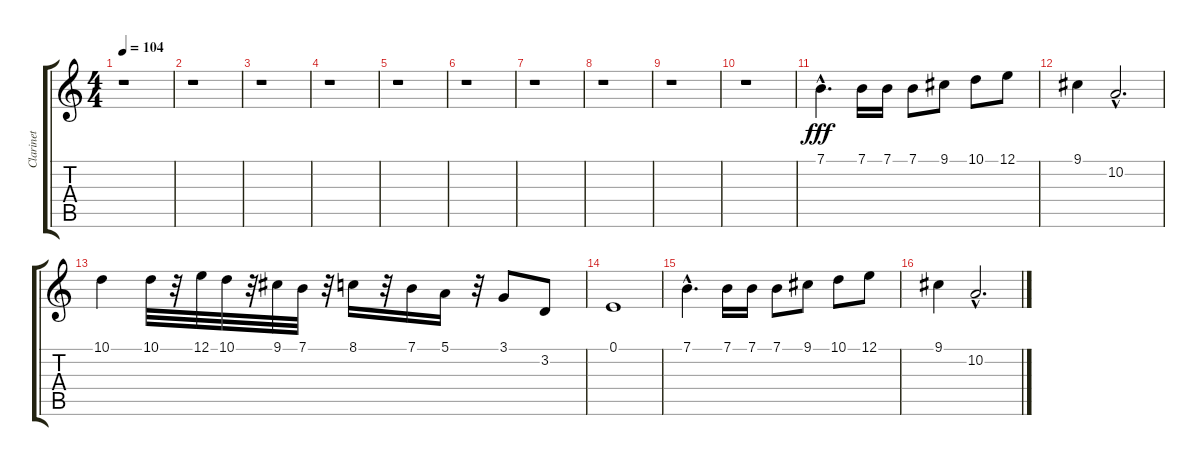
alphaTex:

\track ("Clarinet" "Clarinet") {instrument clarinet}
\staff {score tabs}
\tuning (E4 B3 G3 D3 A2 E2) {hide}
\ts (4 4)
\tempo 104
\clef g2
\ks c
r.1{dy fff instrument clarinet} |
r.1 |
r.1 |
r.1 |
r.1 |
r.1 |
r.1 |
r.1 |
r.1 |
r.1 |
7.1{hac}.4{d} 7.1.16 7.1.16 7.1.8 9.1.8 10.1.8 12.1.8 |
9.1.4 10.2{hac}.2{d} |
10.1.4 10.1.32 r.32 12.1.32 10.1.32 r.32 9.1.32 7.1.32 r.32 8.1.16 r.32 7.1.16 5.1.16 r.32 3.1.8 3.2.8 |
0.1.1 |
7.1{hac}.4{d} 7.1.16 7.1.16 7.1.8 9.1.8 10.1.8 12.1.8 |
9.1.4 10.2{hac}.2{d}
